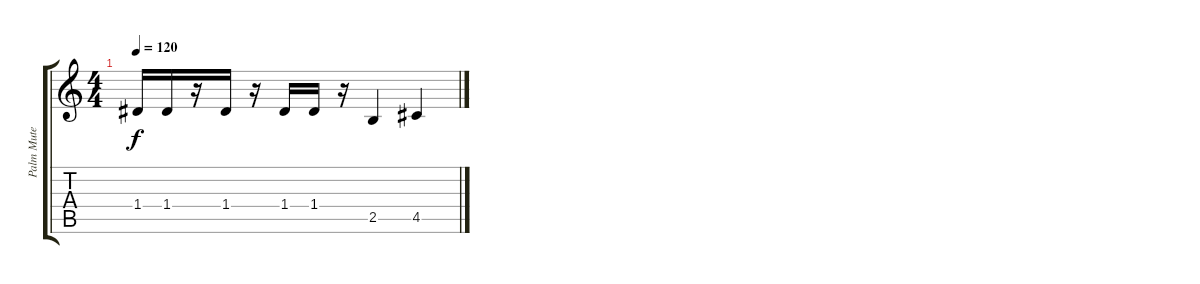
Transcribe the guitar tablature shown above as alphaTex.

\track ("Palm Mute Guitar" "Palm Mute ") {instrument electricguitarmuted}
\staff {score tabs}
\tuning (E4 B3 G3 D3 A2 E2) {hide}
\ts (4 4)
\tempo 120
\clef g2
\ks c
1.4.16{dy f} 1.4.16 r.16 1.4.16 r.16 1.4.16 1.4.16 r.16 2.5.4 4.5.4
